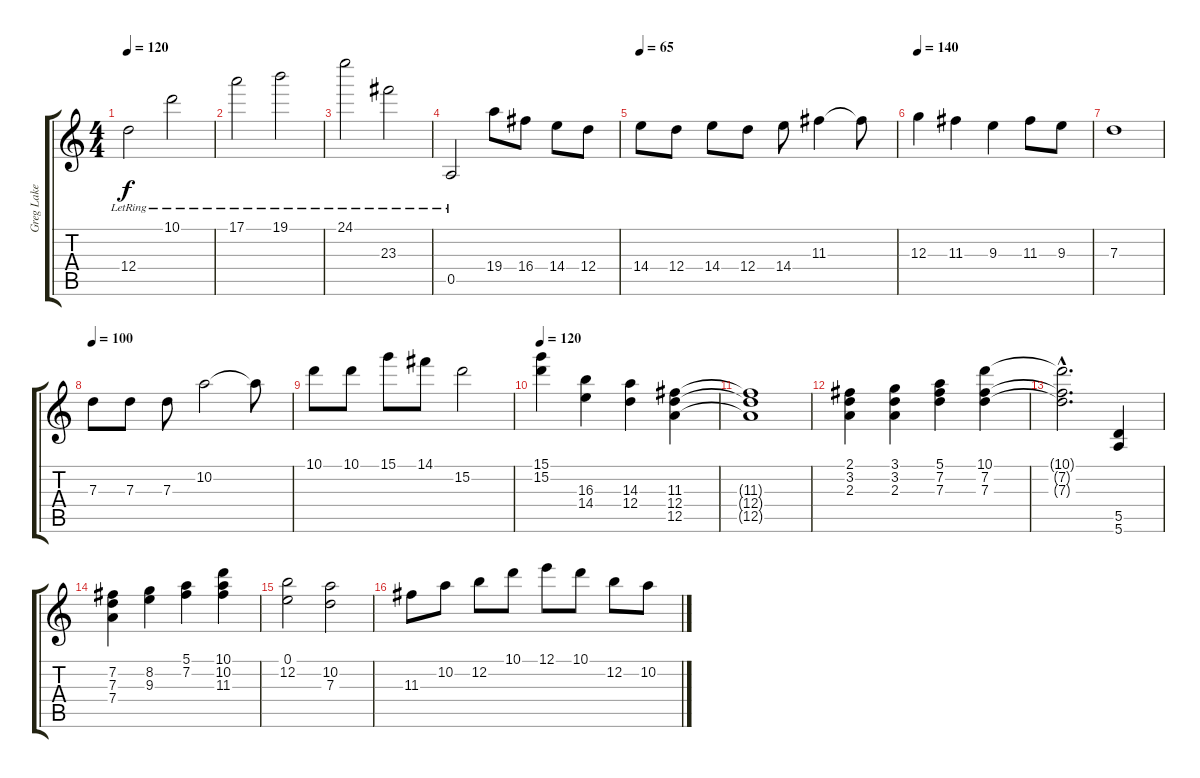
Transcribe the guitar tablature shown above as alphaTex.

\track ("Greg Lake" "Greg Lake") {instrument acousticguitarsteel}
\staff {score tabs}
\tuning (E4 B3 G3 D3 A2 E2) {hide}
\ts (4 4)
\tempo 120
\clef g2
\ks c
12.4{lr}.2{dy f instrument acousticguitarsteel} 10.1{lr}.2 |
17.1{lr}.2 19.1{lr}.2 |
24.1{lr}.2 23.3{lr}.2 |
0.5{lr}.2 19.4.8 16.4.8 14.4.8 12.4.8 |
\tempo 65
14.4.8 12.4.8 14.4.8 12.4.8 14.4.8 11.3.4 11.3{t}.8 |
\tempo 140
12.3.4 11.3.4 9.3.4 11.3.8 9.3.8 |
7.3.1 |
\tempo 100
7.3.8 7.3.8 7.3.8 10.2.2 10.2{t}.8 |
10.1.8 10.1.8 15.1.8 14.1.8 15.2.2 |
\tempo 120
(15.1 15.2).4 (16.3 14.4).4 (14.3 12.4).4 (11.3 12.4 12.5).4 |
(11.3{t} 12.4{t} 12.5{t}).1 |
(2.1 3.2 2.3).4 (3.1 3.2 2.3).4 (5.1 7.2 7.3).4 (10.1 7.2 7.3).4 |
(10.1{hac t} 7.2{hac t} 7.3{hac t}).2{d} (5.5 5.6).4 |
(7.2 7.3 7.4).4 (8.2 9.3).4 (5.1 7.2).4 (10.1 10.2 11.3).4 |
(0.1 12.2).2 (10.2 7.3).2 |
11.3.8 10.2.8 12.2.8 10.1.8 12.1.8 10.1.8 12.2.8 10.2.8
